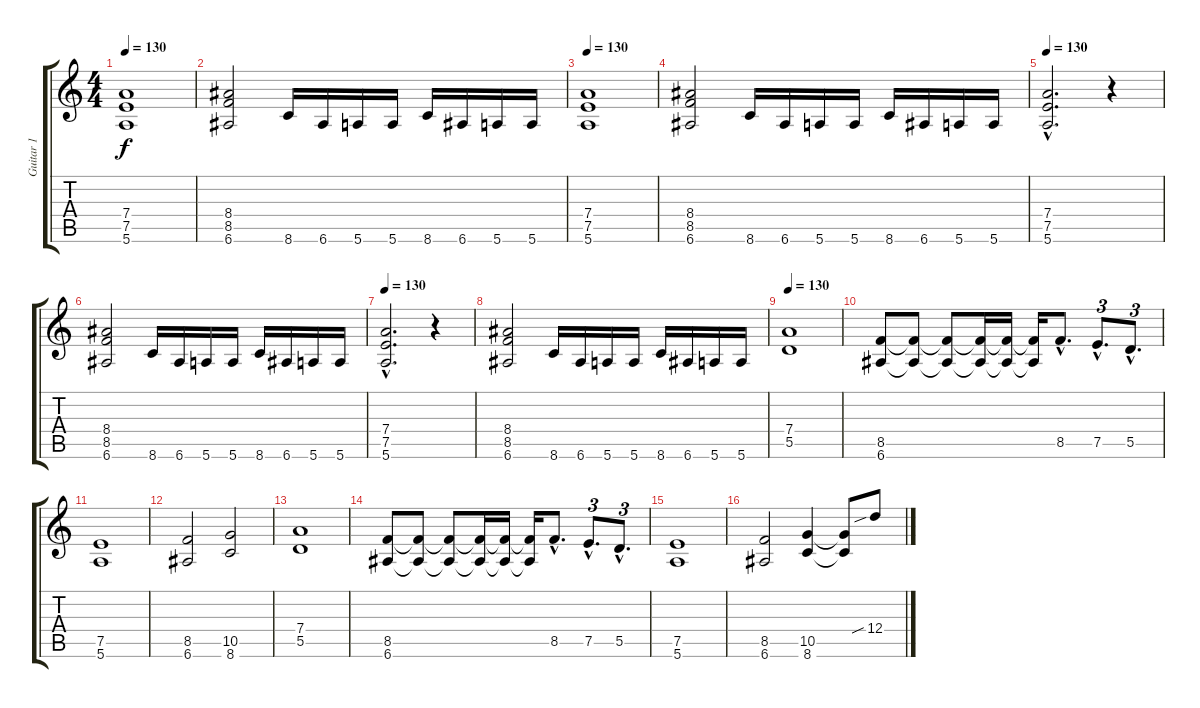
\track ("Guitar 1" "Guitar 1") {instrument distortionguitar}
\staff {score tabs}
\tuning (E4 B3 G3 D3 A2 E2) {hide}
\ts (4 4)
\tempo 130
\clef g2
\ks c
(7.4 7.5 5.6).1{dy f volume 10 instrument distortionguitar} |
(8.4 8.5 6.6).2 8.6.16 6.6.16 5.6.16 5.6.16 8.6.16 6.6.16 5.6.16 5.6.16 |
\tempo 130
(7.4 7.5 5.6).1{volume 10 instrument distortionguitar} |
(8.4 8.5 6.6).2 8.6.16 6.6.16 5.6.16 5.6.16 8.6.16 6.6.16 5.6.16 5.6.16 |
\tempo 130
(7.4{hac} 7.5{hac} 5.6{hac}).2{d} r.4 |
(8.4 8.5 6.6).2 8.6.16 6.6.16 5.6.16 5.6.16 8.6.16 6.6.16 5.6.16 5.6.16 |
\tempo 130
(7.4{hac} 7.5{hac} 5.6{hac}).2{d} r.4 |
(8.4 8.5 6.6).2 8.6.16 6.6.16 5.6.16 5.6.16 8.6.16 6.6.16 5.6.16 5.6.16 |
\tempo 130
(7.4 5.5).1{volume 10} |
(8.5 6.6).8 (8.5{t} 6.6{t}).8 (8.5{t} 6.6{t}).8 (8.5{t} 6.6{t}).16 (8.5{t} 6.6{t}).16 (8.5{t} 6.6{t}).16 8.5{hac}.8{d} 7.5{hac}.8{d tu (3 2)} 5.5{hac}.8{d tu (3 2)} |
(7.5 5.6).1 |
(8.5 6.6).2 (10.5 8.6).2 |
(7.4 5.5).1 |
(8.5 6.6).8 (8.5{t} 6.6{t}).8 (8.5{t} 6.6{t}).8 (8.5{t} 6.6{t}).16 (8.5{t} 6.6{t}).16 (8.5{t} 6.6{t}).16 8.5{hac}.8{d} 7.5{hac}.8{d tu (3 2)} 5.5{hac}.8{d tu (3 2)} |
(7.5 5.6).1 |
(8.5 6.6).2 (10.5 8.6).4 (10.5{t} 8.6{t}).8 12.4{sib}.8{volume 13}
